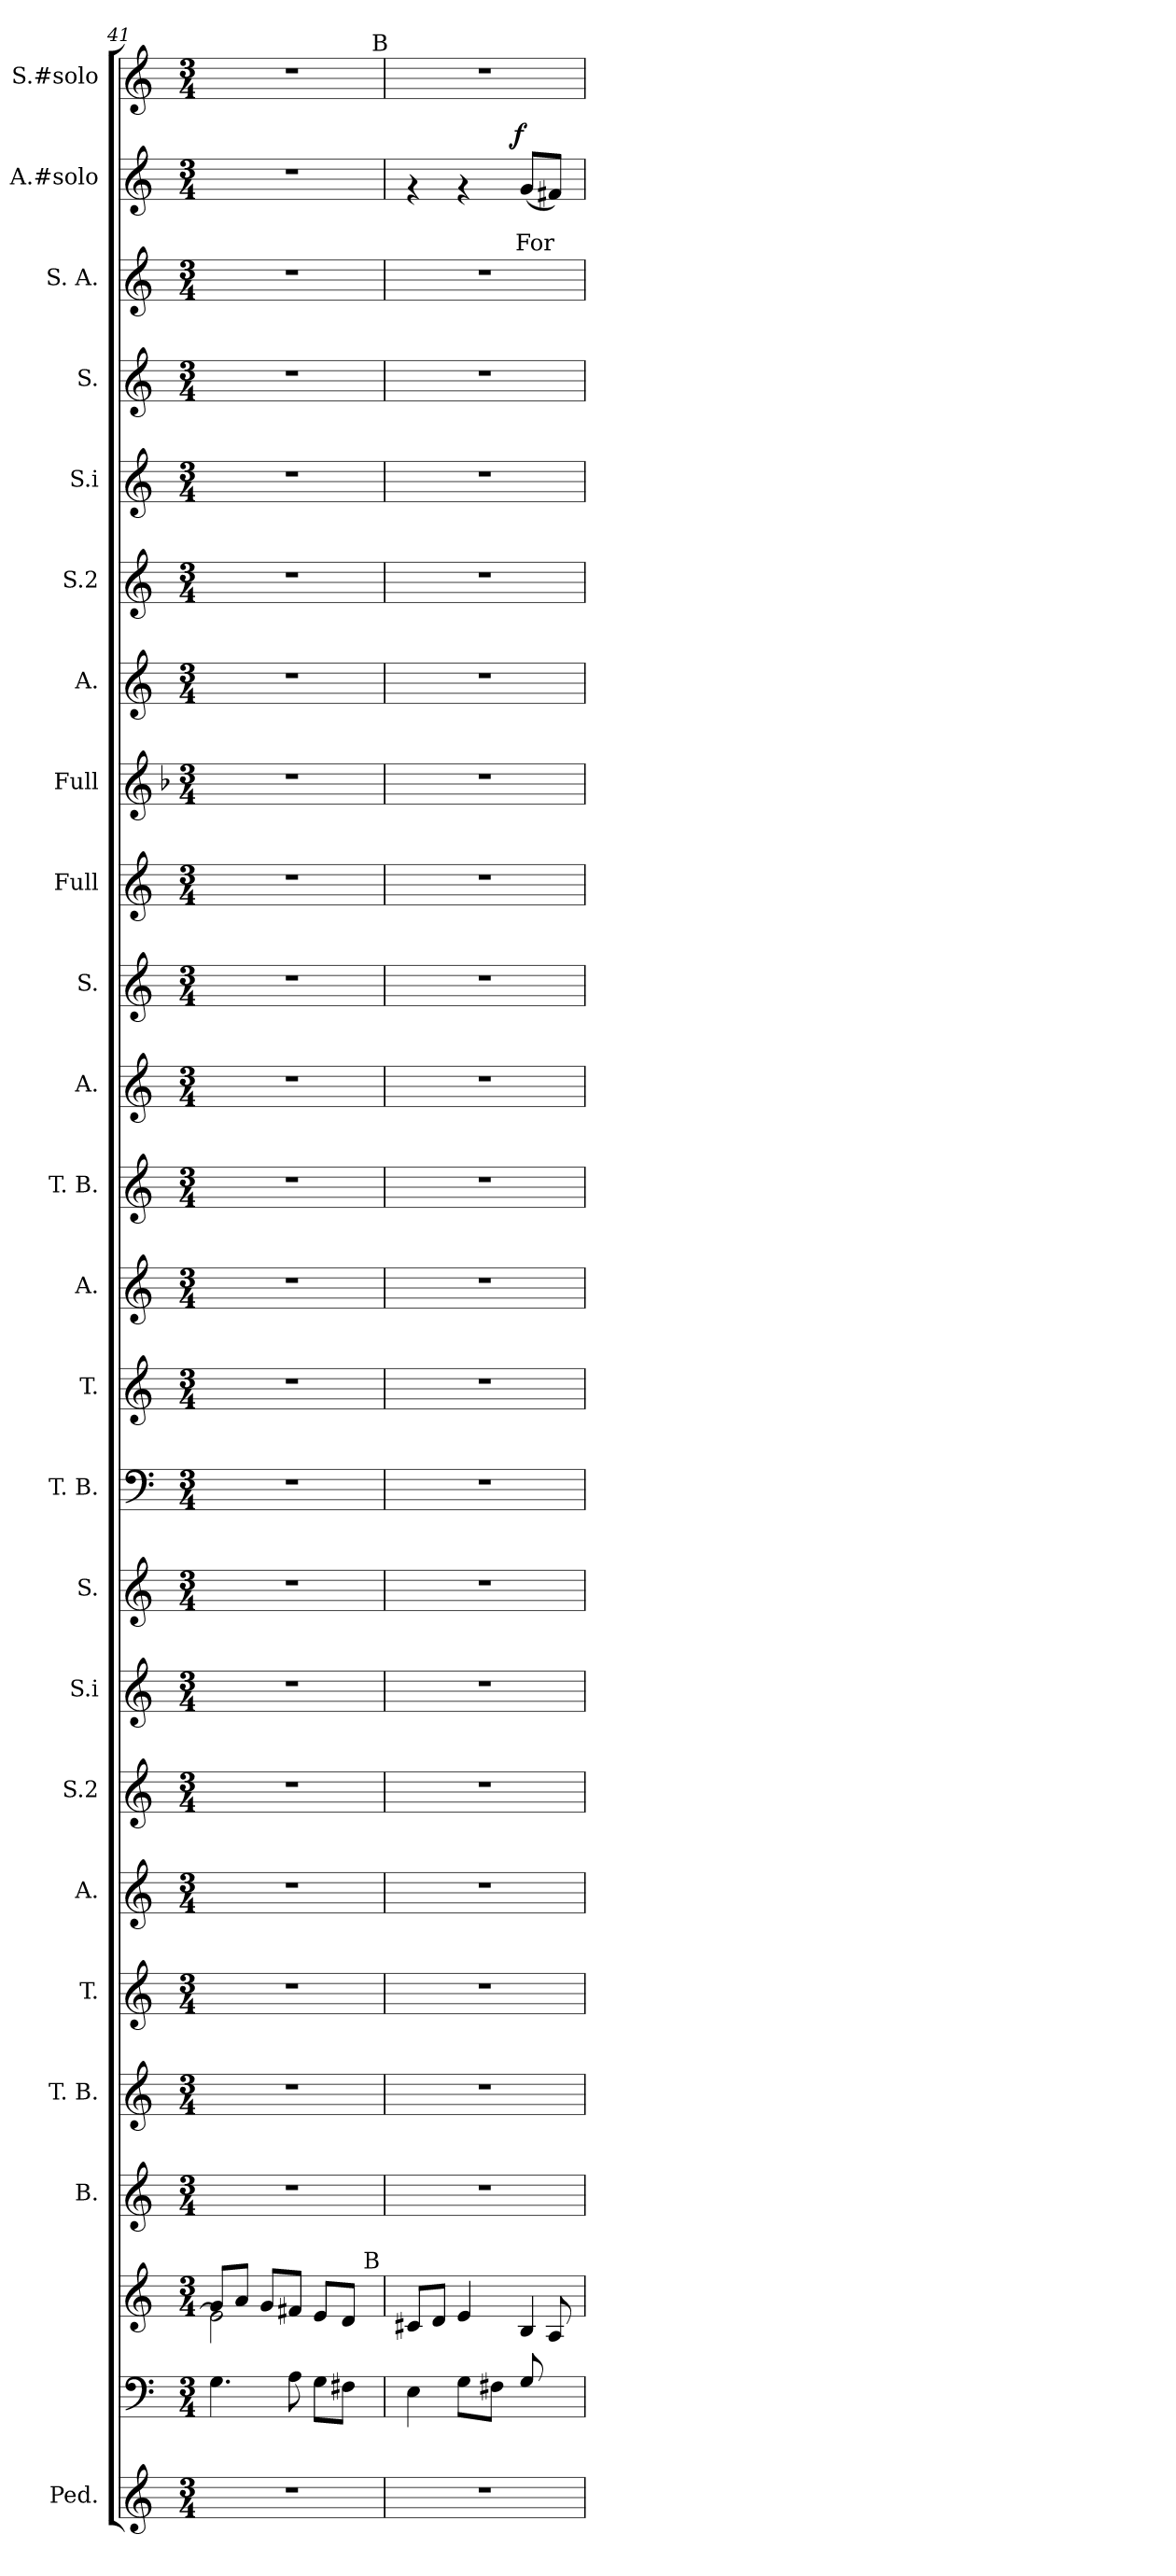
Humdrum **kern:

**kern	**kern	**kern	**kern	**kern	**kern	**kern	**kern	**kern	**kern	**kern	**kern	**kern	**kern	**kern	**kern	**kern	**kern	**kern	**kern	**kern	**kern	**kern	**kern	**text	**text	**dynam	**kern
*part25	*part24	*part23	*part22	*part21	*part20	*part19	*part18	*part17	*part16	*part15	*part14	*part13	*part12	*part11	*part10	*part9	*part8	*part7	*part6	*part5	*part4	*part3	*part2	*part2	*part2	*part2	*part1
*staff25	*staff24	*staff23	*staff22	*staff21	*staff20	*staff19	*staff18	*staff17	*staff16	*staff15	*staff14	*staff13	*staff12	*staff11	*staff10	*staff9	*staff8	*staff7	*staff6	*staff5	*staff4	*staff3	*staff2	*staff2	*staff2	*staff2	*staff1
*I"Ped.	*	*	*I"B.	*I"T. B.	*I"T.	*I"A.	*I"S.2	*I"S.i	*I"S.	*I"T. B.	*I"T.	*I"A.	*I"T. B.	*I"A.	*I"S.	*I"Full	*I"Full	*I"A.	*I"S.2	*I"S.i	*I"S.	*I"S. A.	*I"A.#solo	*	*	*	*I"S.#solo
*I'Ped.	*	*	*	*I'T. B.	*I'T.	*I'A.	*I'S.2	*I'S.i	*I'S.	*I'T. B.	*I'T.	*	*I'T. B.	*I'A.	*I'S.	*	*	*I'A.	*I'S.2	*I'S.i	*I'S.	*I'S. A.	*I'A.#solo	*	*	*	*I'S.#solo
*clefG2	*clefF4	*clefG2	*clefG2	*clefG2	*clefG2	*clefG2	*clefG2	*clefG2	*clefG2	*clefF4	*clefG2	*clefG2	*clefG2	*clefG2	*clefG2	*clefG2	*clefG2	*clefG2	*clefG2	*clefG2	*clefG2	*clefG2	*clefG2	*	*	*	*clefG2
*	*	*	*	*	*	*	*	*	*	*	*	*	*	*	*	*	*ITrd3c5	*	*	*	*	*	*	*	*	*	*
*k[]	*k[]	*k[]	*k[]	*k[]	*k[]	*k[]	*k[]	*k[]	*k[]	*k[]	*k[]	*k[]	*k[]	*k[]	*k[]	*k[]	*k[]	*k[]	*k[]	*k[]	*k[]	*k[]	*k[]	*	*	*	*k[]
*C:	*C:	*C:	*C:	*C:	*C:	*C:	*C:	*C:	*C:	*C:	*C:	*C:	*C:	*C:	*C:	*C:	*C:	*C:	*C:	*C:	*C:	*C:	*C:	*	*	*	*C:
*M3/4	*M3/4	*M3/4	*M3/4	*M3/4	*M3/4	*M3/4	*M3/4	*M3/4	*M3/4	*M3/4	*M3/4	*M3/4	*M3/4	*M3/4	*M3/4	*M3/4	*M3/4	*M3/4	*M3/4	*M3/4	*M3/4	*M3/4	*M3/4	*	*	*	*M3/4
=41	=41	=41	=41	=41	=41	=41	=41	=41	=41	=41	=41	=41	=41	=41	=41	=41	=41	=41	=41	=41	=41	=41	=41	=41	=41	=41	=41
*	*	*^	*	*	*	*	*	*	*	*	*	*	*	*	*	*	*	*	*	*	*	*	*	*	*	*	*^
*	*	*	*^	*	*	*	*	*	*	*	*	*	*	*	*	*	*	*	*	*	*	*	*	*	*	*	*	*	*
2.r	4.G\	8g/L	2e\]	2ryy	2.r	2.r	2.r	2.r	2.r	2.r	2.r	2.r	2.r	2.r	2.r	2.r	2.r	2.r	2.r	2.r	2.r	2.r	2.r	2.r	2.r	.	.	.	2.r	3%2ryy
.	.	8a/J	.	.	.	.	.	.	.	.	.	.	.	.	.	.	.	.	.	.	.	.	.	.	.	.	.	.	.	.
.	.	8g/L	.	.	.	.	.	.	.	.	.	.	.	.	.	.	.	.	.	.	.	.	.	.	.	.	.	.	.	.
.	8A\	8f#X/J	.	.	.	.	.	.	.	.	.	.	.	.	.	.	.	.	.	.	.	.	.	.	.	.	.	.	.	.
.	8G\L	8e/L	4ryy	8.ryy	.	.	.	.	.	.	.	.	.	.	.	.	.	.	.	.	.	.	.	.	.	.	.	.	.	.
.	8F#X\J	8d/J	.	.	.	.	.	.	.	.	.	.	.	.	.	.	.	.	.	.	.	.	.	.	.	.	.	.	.	.
.	.	.	.	.	.	.	.	.	.	.	.	.	.	.	.	.	.	.	.	.	.	.	.	.	.	.	.	.	.	24ryy
!	!	!	!	!LO:TX:a:t=B	!	!	!	!	!	!	!	!	!	!	!	!	!	!	!	!	!	!	!	!	!	!	!	!	!	!
.	.	.	.	16ryy	.	.	.	.	.	.	.	.	.	.	.	.	.	.	.	.	.	.	.	.	.	.	.	.	.	.
!	!	!	!	!	!	!	!	!	!	!	!	!	!	!	!	!	!	!	!	!	!	!	!	!	!	!	!	!	!	!LO:TX:a:t=B
.	.	.	.	.	.	.	.	.	.	.	.	.	.	.	.	.	.	.	.	.	.	.	.	.	.	.	.	.	.	24ryy
*	*	*	*v	*v	*	*	*	*	*	*	*	*	*	*	*	*	*	*	*	*	*	*	*	*	*	*	*	*	*v	*v
=42	=42	=42	=42	=42	=42	=42	=42	=42	=42	=42	=42	=42	=42	=42	=42	=42	=42	=42	=42	=42	=42	=42	=42	=42	=42	=42	=42	=42
*	*^	*	*	*	*	*	*	*	*	*	*	*	*	*	*	*	*	*	*	*	*	*	*	*^	*	*	*	*
2.r	4E\	4ryy	8c#X/L	4ryy	2.r	2.r	2.r	2.r	2.r	2.r	2.r	2.r	2.r	2.r	2.r	2.r	2.r	2.r	2.r	2.r	2.r	2.r	2.r	2.r	4rf	3ryy	.	.	.	2.r
.	.	.	8d/J	.	.	.	.	.	.	.	.	.	.	.	.	.	.	.	.	.	.	.	.	.	.	.	.	.	.	.
.	8ryy	8G\L	4.ryy	4e/	.	.	.	.	.	.	.	.	.	.	.	.	.	.	.	.	.	.	.	.	4rf	.	.	.	.	.
.	.	.	.	.	.	.	.	.	.	.	.	.	.	.	.	.	.	.	.	.	.	.	.	.	.	12...ryy	.	.	.	.
.	4.ryy	8F#X\J	.	.	.	.	.	.	.	.	.	.	.	.	.	.	.	.	.	.	.	.	.	.	.	.	.	.	.	.
!	!	!	!	!	!	!	!	!	!	!	!	!	!	!	!	!	!	!	!	!	!	!	!	!	!	!	!	!	!LO:DY:a	!
.	.	.	.	.	.	.	.	.	.	.	.	.	.	.	.	.	.	.	.	.	.	.	.	.	.	6ryy	.	.	f	.
!	!	!	!	!	!	!	!	!	!	!	!	!	!	!	!	!	!	!	!	!	!	!	!	!	!	!	!	!LO:LY:b	!	!
.	.	8G/	.	4B/	.	.	.	.	.	.	.	.	.	.	.	.	.	.	.	.	.	.	.	.	(<8g/L	.	.	For	.	.
.	.	8ryy	8A/	.	.	.	.	.	.	.	.	.	.	.	.	.	.	.	.	.	.	.	.	.	8f#X/J)	.	.	.	.	.
.	.	.	.	.	.	.	.	.	.	.	.	.	.	.	.	.	.	.	.	.	.	.	.	.	.	12ryy	.	.	.	.
.	.	.	.	.	.	.	.	.	.	.	.	.	.	.	.	.	.	.	.	.	.	.	.	.	.	96ryy	.	.	.	.
*	*v	*v	*	*	*	*	*	*	*	*	*	*	*	*	*	*	*	*	*	*	*	*	*	*	*v	*v	*	*	*	*
*	*	*v	*v	*	*	*	*	*	*	*	*	*	*	*	*	*	*	*	*	*	*	*	*	*	*	*	*	*
=	=	=	=	=	=	=	=	=	=	=	=	=	=	=	=	=	=	=	=	=	=	=	=	=	=	=	=
*-	*-	*-	*-	*-	*-	*-	*-	*-	*-	*-	*-	*-	*-	*-	*-	*-	*-	*-	*-	*-	*-	*-	*-	*-	*-	*-	*-
